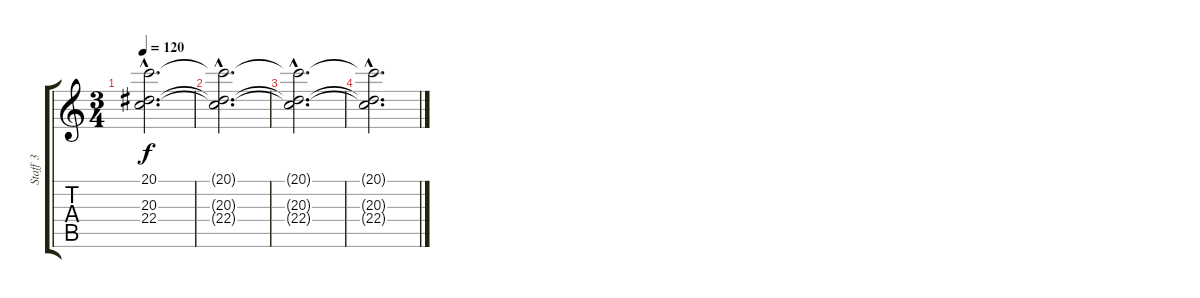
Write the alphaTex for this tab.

\track ("Staff 3" "Staff 3") {instrument stringensemble2}
\staff {score tabs}
\tuning (E4 B3 G3 D3 A2 E2) {hide}
\ts (3 4)
\tempo 120
\clef g2
\ks c
(20.1{hac t} 20.3{hac t} 22.4{hac t}).2{d dy f} |
(20.1{hac t} 20.3{hac t} 22.4{hac t}).2{d} |
(20.1{hac t} 20.3{hac t} 22.4{hac t}).2{d} |
(20.1{hac t} 20.3{hac t} 22.4{hac t}).2{d}
